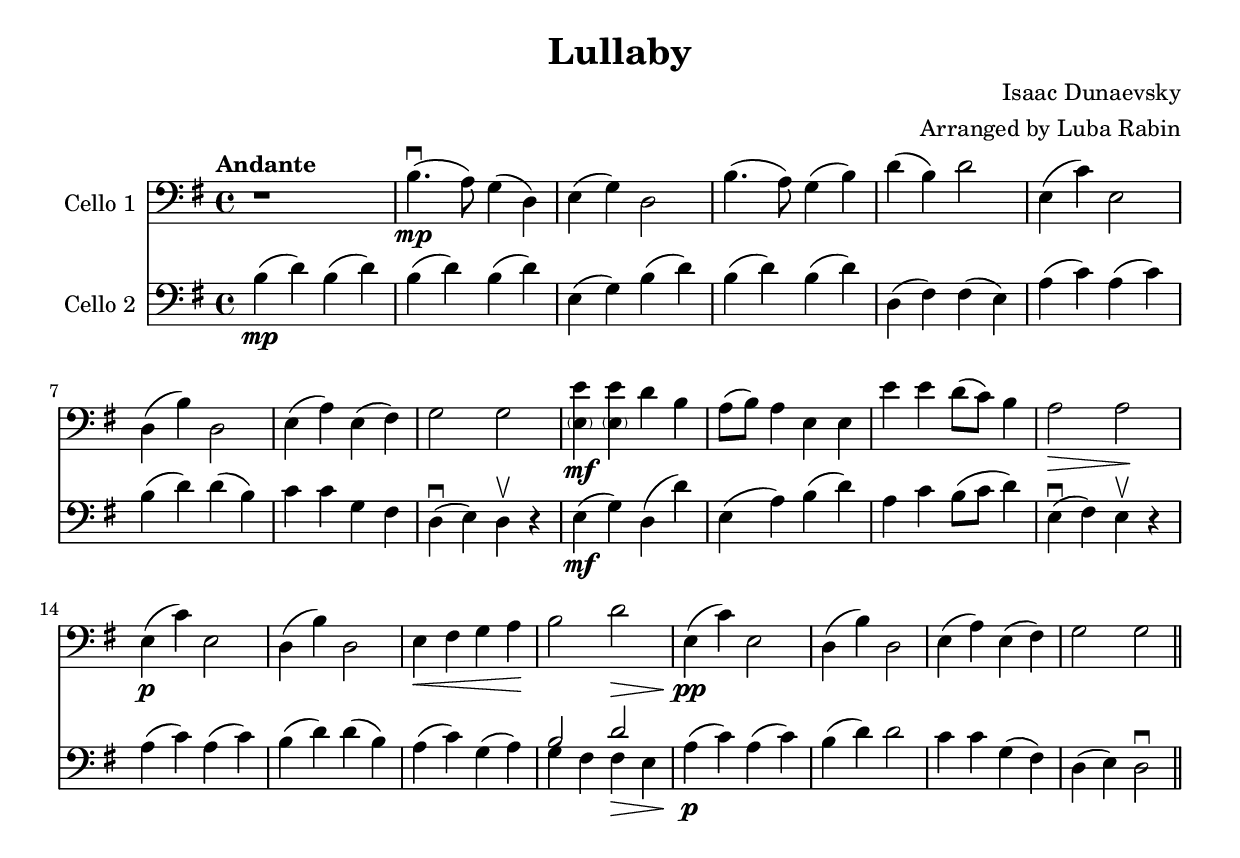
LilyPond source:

#(set-default-paper-size "a4")
\version "2.11.61"
\header {
  title = "Lullaby"
  composer = "Isaac Dunaevsky"
  arranger = "Arranged by Luba Rabin"
}

celloOne = \new Voice { 
\relative c' {
%\set Staff.instrumentName = "Cello 1"
%%  \set Staff.shortInstrumentName = "C1 "
  \clef bass
  \key g \major
  \time 4/4
  \set Staff.midiInstrument = "cello"

\set Score.markFormatter = #format-mark-box-numbers

% \tempo "Allegro" 4 = 120
\tempo "Andante"
r1|b4.(\mp\downbow a8) g4( d4)|e4( g4) d2|b'4.( a8) g4( b4)| d4( b4) d2|
e,4(c'4) e,2|d4( b'4) d,2| e4( a4) e4( fis4)| g2 g2|
<<e'4\mf \parenthesize e,4>> <<e'4 \parenthesize e,4>> d'4 b4 | a8( b8) a4 e4 e4|e'4 e4 d8( c8) b4|
a2\> a2\!|e4(\p c'4) e,2|d4( b'4) d,2| e4\< fis4 g4 a4\!|
b2 d2\>|e,4(\!\pp c'4) e,2| d4( b'4) d,2|e4( a4) e4( fis4)| g2 g2|
\bar "||"
\once \override Score.MetronomeMark #'transparent = ##t
\tempo 4=90
}
}

celloTwo = \new Voice { 
\relative c' {
%\set Staff.instrumentName = "Cello 2"
%%  \set Staff.shortInstrumentName = "C2"
  \clef bass
  \key g \major
  \time 4/4
  \set Staff.midiInstrument = "cello"

\set Score.markFormatter = #format-mark-box-numbers

% \tempo "Allegro" 4 = 120
\tempo "Andante"
b4(\mp d4) b4( d4)|b4( d4) b4( d4)|e,( g) b( d)|
b4( d4) b4( d4)|d,4( fis4) fis4( e4)|a4( c4) a4( c4)|
b4( d4) d4( b4)| c4 c4 g4 fis4| d4(\downbow e4) d4\upbow r4|
e4(\mf g4) d4( d'4)| e,4( a4) b4( d4)| a4 c4 b8( c8 d4)|
e,4(\downbow fis4) e4\upbow r4| a4( c4) a4( c4)| b4( d4) d4( b4)|

a4( c4) g4( a4)| <<{b2 d2} \\ {g,4 fis4 fis4\> e4 | \slurNeutral a4(\!\p c4) a4( c4)|}>> | 
b4( d4) d2| c4 c4 g4( fis4)| d4( e4) d2\downbow|
\bar "||"
}
%%\once \override Score.MetronomeMark #'transparent = ##t
%%\tempo 4=90
}


\score{
   << 
      \new Staff { \set Staff.instrumentName = "Cello 1" \celloOne }
      \new Staff { \set Staff.instrumentName = "Cello 2" \celloTwo }
   >>
  \layout { 
    \context {
      \Score
      \override SpacingSpanner
%%                #'base-shortest-duration = #(ly:make-moment 1 16)
                #'shortest-duration-space = #2.5
  }
}
  \midi { }
}
